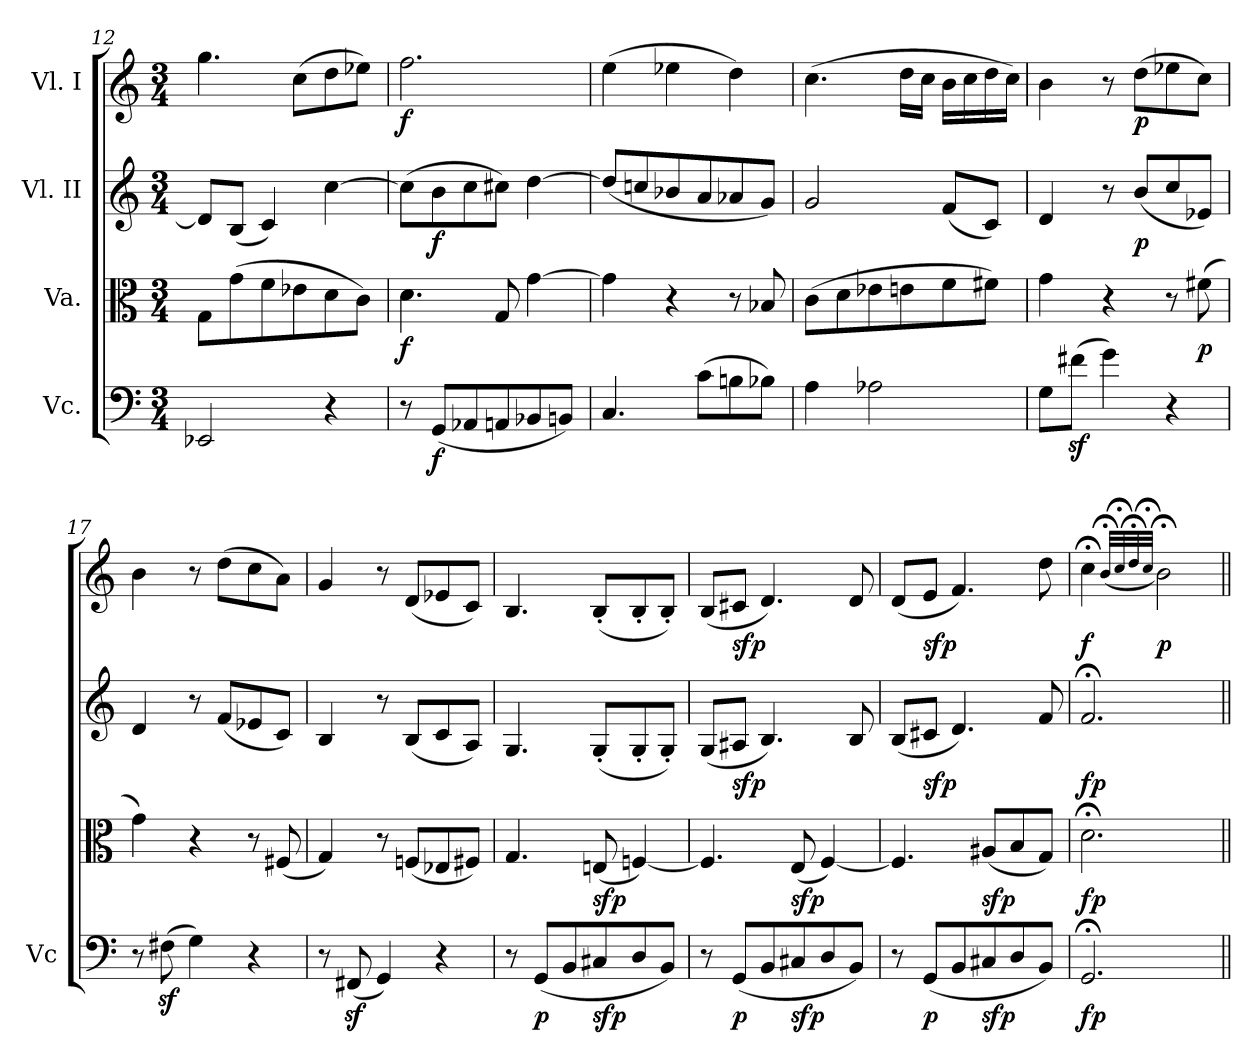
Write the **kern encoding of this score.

**kern	**dynam	**kern	**dynam	**kern	**dynam	**kern	**dynam
*part4	*part4	*part3	*part3	*part2	*part2	*part1	*part1
*staff4	*staff4	*staff3	*staff3	*staff2	*staff2	*staff1	*staff1
*I"Vc.	*	*I"Va.	*	*I"Vl. II	*	*I"Vl. I	*
*I'Vc	*	*	*	*	*	*	*
*clefF4	*	*clefC3	*	*clefG2	*	*clefG2	*
*k[]	*	*k[]	*	*k[]	*	*k[]	*
*M3/4	*	*M3/4	*	*M3/4	*	*M3/4	*
=12	=12	=12	=12	=12	=12	=12	=12
2EE-X/	.	8G\L	.	8d/L]	.	4.gg\	.
!	!	!	!LO:DY:b	!	!LO:DY:b	!	!
.	.	(>8g\	cresc.	(<8B/J	cresc.	.	.
.	.	8f\	.	4c/)	.	.	.
!	!	!	!	!	!	!	!LO:DY:b
.	.	8e-X\	.	.	.	(>8cc\L	cresc.
4r	.	8d\	.	[4cc\	.	8dd\	.
.	.	8c\J)	.	.	.	8ee-X\J)	.
=13	=13	=13	=13	=13	=13	=13	=13
!	!	!	!LO:DY:b	!	!	!	!LO:DY:b
8r	.	4.d\	f	(>8cc\L]	.	2.ff\	f
!	!LO:DY:b	!	!	!	!LO:DY:b	!	!
(<8GG/L	f	.	.	8b\	f	.	.
8AA-X/	.	.	.	8cc\	.	.	.
8AAn/	.	8G/	.	8cc#X\J)	.	.	.
8BB-X/	.	[4g\	.	[4dd\	.	.	.
8BBn/J)	.	.	.	.	.	.	.
=14	=14	=14	=14	=14	=14	=14	=14
4.C/	.	4g\]	.	(<8dd/L]	.	(>4ee\	.
.	.	.	.	8ccn/	.	.	.
.	.	4r	.	8b-X/	.	4ee-X\	.
(>8c\L	.	.	.	8a/	.	.	.
8Bn\	.	8r	.	8a-X/	.	4dd\)	.
8B-X\J)	.	8B-X/	.	8g/J)	.	.	.
=15	=15	=15	=15	=15	=15	=15	=15
4A\	.	(>8c\L	.	2g/	.	(>4.cc\	.
.	.	8d\	.	.	.	.	.
2A-X\	.	8e-X\	.	.	.	.	.
.	.	8en\	.	.	.	16dd\LL	.
.	.	.	.	.	.	16cc\JJ	.
.	.	8f\	.	(<8f/L	.	16b\LL	.
.	.	.	.	.	.	16cc\	.
.	.	8f#X\J)	.	8c/J)	.	16dd\	.
.	.	.	.	.	.	16cc\JJ)	.
!!LO:PB:g=z
=16	=16	=16	=16	=16	=16	=16	=16
8G\L	.	4g\	.	4d/	.	4b\	.
(>8f#Xz<\J	.	.	.	.	.	.	.
4g\)	.	4r	.	8r	.	8r	.
!	!	!	!	!	!LO:DY:b	!	!LO:DY:b
.	.	.	.	(<8b/L	p	(>8dd\L	p
4r	.	8r	.	8cc/	.	8ee-X\	.
!	!	!	!LO:DY:b	!	!	!	!
.	.	(>8f#X\	p	8e-X/J)	.	8cc\J)	.
=17	=17	=17	=17	=17	=17	=17	=17
8r	.	4g\)	.	4d/	.	4b\	.
(>8F#Xz<\	.	.	.	.	.	.	.
4G\)	.	4r	.	8r	.	8r	.
.	.	.	.	(<8f/L	.	(>8dd\L	.
4r	.	8r	.	8e-X/	.	8cc\	.
.	.	(<8F#X/	.	8c/J)	.	8a\J)	.
=18	=18	=18	=18	=18	=18	=18	=18
8r	.	4G/)	.	4B/	.	4g/	.
(<8FF#Xz</	.	.	.	.	.	.	.
4GG/)	.	8r	.	8r	.	8r	.
.	.	(<8Fn/L	.	(<8B/L	.	(<8d/L	.
4r	.	8E-X/	.	8c/	.	8e-X/	.
.	.	8F#X/J)	.	8A/J)	.	8c/J)	.
=19	=19	=19	=19	=19	=19	=19	=19
8r	.	4.G/	.	4.G/	.	4.B/	.
!	!LO:DY:b	!	!	!	!	!	!
(<8GG/L	p	.	.	.	.	.	.
8BB/	.	.	.	.	.	.	.
!	!LO:DY:b	!	!LO:DY:b	!	!	!	!
8C#X/	sfp	(<8En/	sfp	(<8G'/L	.	(<8B'/L	.
8D/	.	[4Fn/)	.	8G'/	.	8B'/	.
8BB/J)	.	.	.	8G'/J)	.	8B'/J)	.
=20	=20	=20	=20	=20	=20	=20	=20
8r	.	4.F/]	.	(<8G/L	.	(<8B/L	.
!	!LO:DY:b	!	!	!	!LO:DY:b	!	!LO:DY:b
(<8GG/L	p	.	.	8A#X/J	sfp	8c#X/J	sfp
8BB/	.	.	.	4.B/)	.	4.d/)	.
!	!LO:DY:b	!	!LO:DY:b	!	!	!	!
8C#X/	sfp	(<8E/	sfp	.	.	.	.
8D/	.	[4F/)	.	.	.	.	.
8BB/J)	.	.	.	8B/	.	8d/	.
=21	=21	=21	=21	=21	=21	=21	=21
8r	.	4.F/]	.	(<8B/L	.	(<8d/L	.
!	!LO:DY:b	!	!	!	!LO:DY:b	!	!LO:DY:b
(<8GG/L	p	.	.	8c#X/J	sfp	8e/J	sfp
8BB/	.	.	.	4.d/)	.	4.f/)	.
!	!LO:DY:b	!	!LO:DY:b	!	!	!	!
8C#X/	sfp	(<8A#X/L	sfp	.	.	.	.
8D/	.	8B/	.	.	.	.	.
8BB/J)	.	8G/J)	.	8f/	.	8dd\	.
=22	=22	=22	=22	=22	=22	=22	=22
!	!LO:DY:b	!	!LO:DY:b	!	!LO:DY:b	!	!LO:DY:b
2.GG;</	fp	2.d;<\	fp	2.f;</	fp	4cc;<\	f
.	.	.	.	.	.	(<32qqb;</LLL	.
.	.	.	.	.	.	32qqcc;</	.
.	.	.	.	.	.	32qqdd;</	.
.	.	.	.	.	.	32qqcc;</JJJ	.
!	!	!	!	!	!	!	!LO:DY:b
.	.	.	.	.	.	2b;<\)	p
=||	=||	=||	=||	=||	=||	=||	=||
*-	*-	*-	*-	*-	*-	*-	*-
